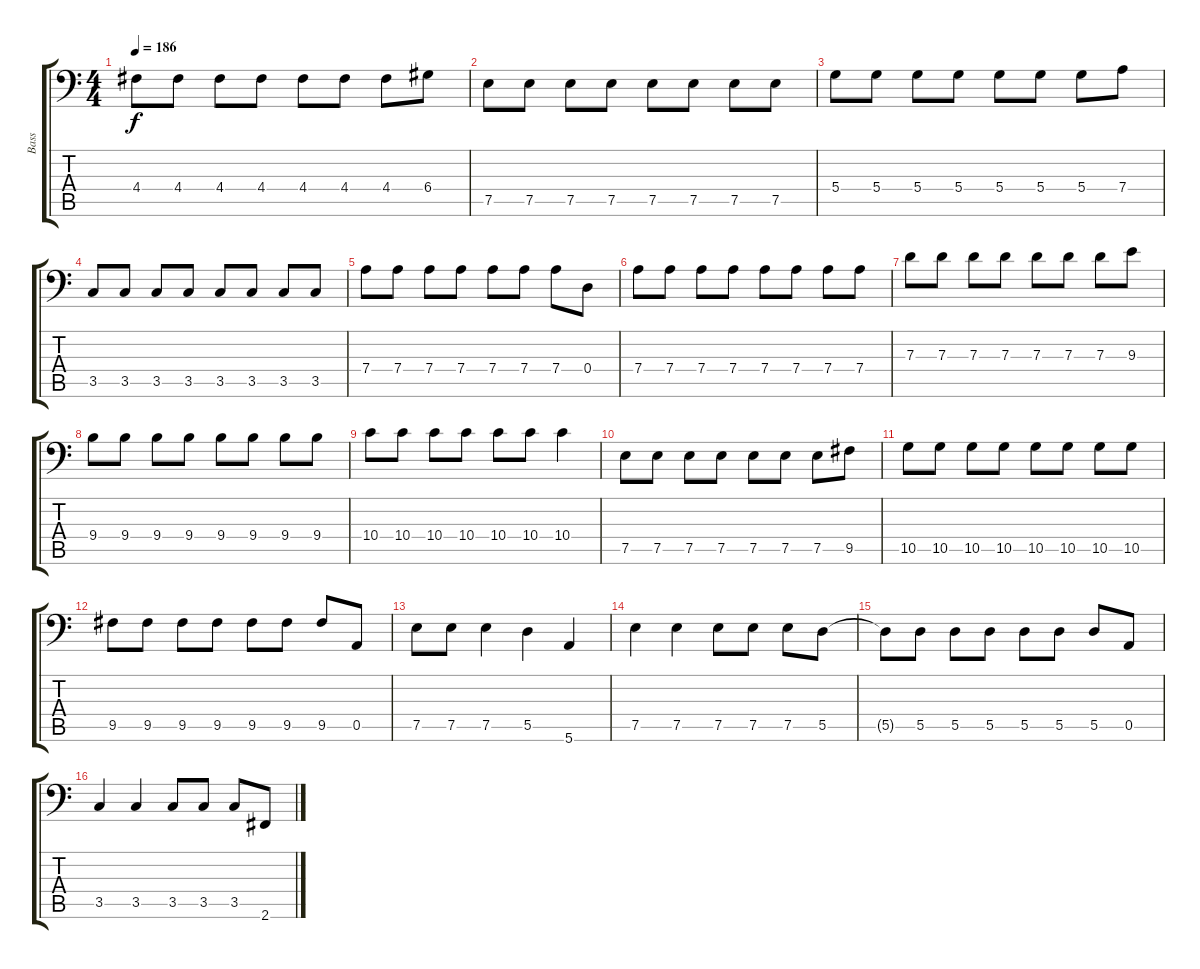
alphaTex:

\track ("Bass" "Bass") {instrument electricbasspick}
\staff {score tabs}
\tuning (E3 B2 G2 D2 A1 E1) {hide}
\ts (4 4)
\tempo 186
\clef f4
\ks c
4.4.8{dy f} 4.4.8 4.4.8 4.4.8 4.4.8 4.4.8 4.4.8 6.4.8 |
7.5.8 7.5.8 7.5.8 7.5.8 7.5.8 7.5.8 7.5.8 7.5.8 |
5.4.8 5.4.8 5.4.8 5.4.8 5.4.8 5.4.8 5.4.8 7.4.8 |
3.5.8 3.5.8 3.5.8 3.5.8 3.5.8 3.5.8 3.5.8 3.5.8 |
7.4.8 7.4.8 7.4.8 7.4.8 7.4.8 7.4.8 7.4.8 0.4.8 |
7.4.8 7.4.8 7.4.8 7.4.8 7.4.8 7.4.8 7.4.8 7.4.8 |
7.3.8 7.3.8 7.3.8 7.3.8 7.3.8 7.3.8 7.3.8 9.3.8 |
9.4.8 9.4.8 9.4.8 9.4.8 9.4.8 9.4.8 9.4.8 9.4.8 |
10.4.8 10.4.8 10.4.8 10.4.8 10.4.8 10.4.8 10.4.4 |
7.5.8 7.5.8 7.5.8 7.5.8 7.5.8 7.5.8 7.5.8 9.5.8 |
10.5.8 10.5.8 10.5.8 10.5.8 10.5.8 10.5.8 10.5.8 10.5.8 |
9.5.8 9.5.8 9.5.8 9.5.8 9.5.8 9.5.8 9.5.8 0.5.8 |
7.5.8 7.5.8 7.5.4 5.5.4 5.6.4 |
7.5.4 7.5.4 7.5.8 7.5.8 7.5.8 5.5.8 |
5.5{t}.8 5.5.8 5.5.8 5.5.8 5.5.8 5.5.8 5.5.8 0.5.8 |
3.5.4 3.5.4 3.5.8 3.5.8 3.5.8 2.6.8
